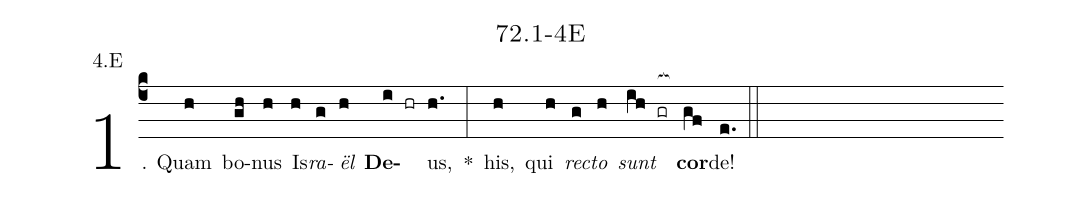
name: 72.1-4E;
annotation: 4.E;
%%
(c4)1. Quam(h) bo(gh)nus(h) Is(h)<i>ra</i>(g)<i>ël</i>(h) <b>De</b>(i hr)us,(h.) *(:) his,(h) qui(h) <i>rec</i>(g)<i>to</i>(h) <i>sunt</i>(ih gr[ocb:1{]) <b>cor</b>(gf[ocb:0}])de!(e.) (::)


%E(h) u(g) o(h) u(ih) a(gf) e.(e.) (::)
